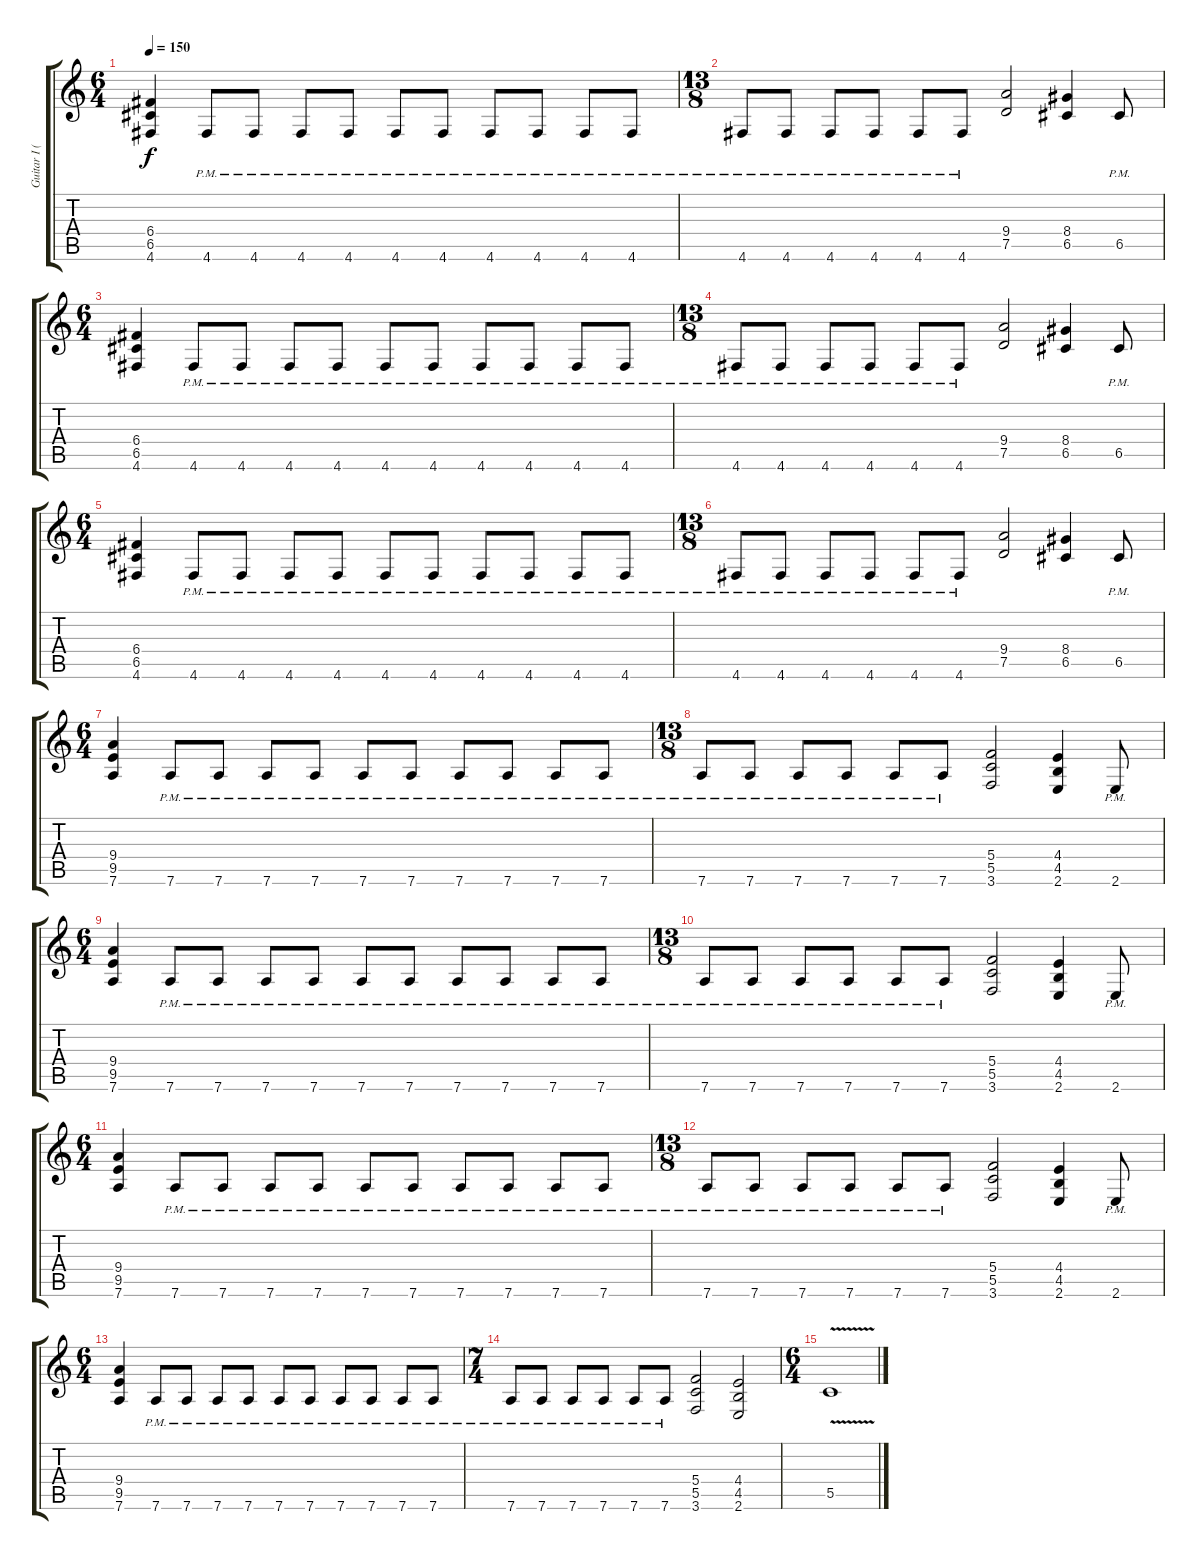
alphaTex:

\track ("Guitar I (rhytm)" "Guitar I (") {instrument distortionguitar}
\staff {score tabs}
\tuning (D4 A3 F3 C3 G2 D2) {hide}
\ts (6 4)
\tempo 150
\clef g2
\ks c
(6.4 6.5 4.6).4{dy f} 4.6{pm}.8 4.6{pm}.8 4.6{pm}.8 4.6{pm}.8 4.6{pm}.8 4.6{pm}.8 4.6{pm}.8 4.6{pm}.8 4.6{pm}.8 4.6{pm}.8 |
\ts (13 8)
4.6{pm}.8 4.6{pm}.8 4.6{pm}.8 4.6{pm}.8 4.6{pm}.8 4.6{pm}.8 (9.4 7.5).2 (8.4 6.5).4 6.5{pm}.8 |
\ts (6 4)
(6.4 6.5 4.6).4 4.6{pm}.8 4.6{pm}.8 4.6{pm}.8 4.6{pm}.8 4.6{pm}.8 4.6{pm}.8 4.6{pm}.8 4.6{pm}.8 4.6{pm}.8 4.6{pm}.8 |
\ts (13 8)
4.6{pm}.8 4.6{pm}.8 4.6{pm}.8 4.6{pm}.8 4.6{pm}.8 4.6{pm}.8 (9.4 7.5).2 (8.4 6.5).4 6.5{pm}.8 |
\ts (6 4)
(6.4 6.5 4.6).4 4.6{pm}.8 4.6{pm}.8 4.6{pm}.8 4.6{pm}.8 4.6{pm}.8 4.6{pm}.8 4.6{pm}.8 4.6{pm}.8 4.6{pm}.8 4.6{pm}.8 |
\ts (13 8)
4.6{pm}.8 4.6{pm}.8 4.6{pm}.8 4.6{pm}.8 4.6{pm}.8 4.6{pm}.8 (9.4 7.5).2 (8.4 6.5).4 6.5{pm}.8 |
\ts (6 4)
(9.4 9.5 7.6).4 7.6{pm}.8 7.6{pm}.8 7.6{pm}.8 7.6{pm}.8 7.6{pm}.8 7.6{pm}.8 7.6{pm}.8 7.6{pm}.8 7.6{pm}.8 7.6{pm}.8 |
\ts (13 8)
7.6{pm}.8 7.6{pm}.8 7.6{pm}.8 7.6{pm}.8 7.6{pm}.8 7.6{pm}.8 (5.4 5.5 3.6).2 (4.4 4.5 2.6).4 2.6{pm}.8 |
\ts (6 4)
(9.4 9.5 7.6).4 7.6{pm}.8 7.6{pm}.8 7.6{pm}.8 7.6{pm}.8 7.6{pm}.8 7.6{pm}.8 7.6{pm}.8 7.6{pm}.8 7.6{pm}.8 7.6{pm}.8 |
\ts (13 8)
7.6{pm}.8 7.6{pm}.8 7.6{pm}.8 7.6{pm}.8 7.6{pm}.8 7.6{pm}.8 (5.4 5.5 3.6).2 (4.4 4.5 2.6).4 2.6{pm}.8 |
\ts (6 4)
(9.4 9.5 7.6).4 7.6{pm}.8 7.6{pm}.8 7.6{pm}.8 7.6{pm}.8 7.6{pm}.8 7.6{pm}.8 7.6{pm}.8 7.6{pm}.8 7.6{pm}.8 7.6{pm}.8 |
\ts (13 8)
7.6{pm}.8 7.6{pm}.8 7.6{pm}.8 7.6{pm}.8 7.6{pm}.8 7.6{pm}.8 (5.4 5.5 3.6).2 (4.4 4.5 2.6).4 2.6{pm}.8 |
\ts (6 4)
(9.4 9.5 7.6).4 7.6{pm}.8 7.6{pm}.8 7.6{pm}.8 7.6{pm}.8 7.6{pm}.8 7.6{pm}.8 7.6{pm}.8 7.6{pm}.8 7.6{pm}.8 7.6{pm}.8 |
\ts (7 4)
7.6{pm}.8 7.6{pm}.8 7.6{pm}.8 7.6{pm}.8 7.6{pm}.8 7.6{pm}.8 (5.4 5.5 3.6).2 (4.4 4.5 2.6).2 |
\ts (6 4)
5.5{v}.1
